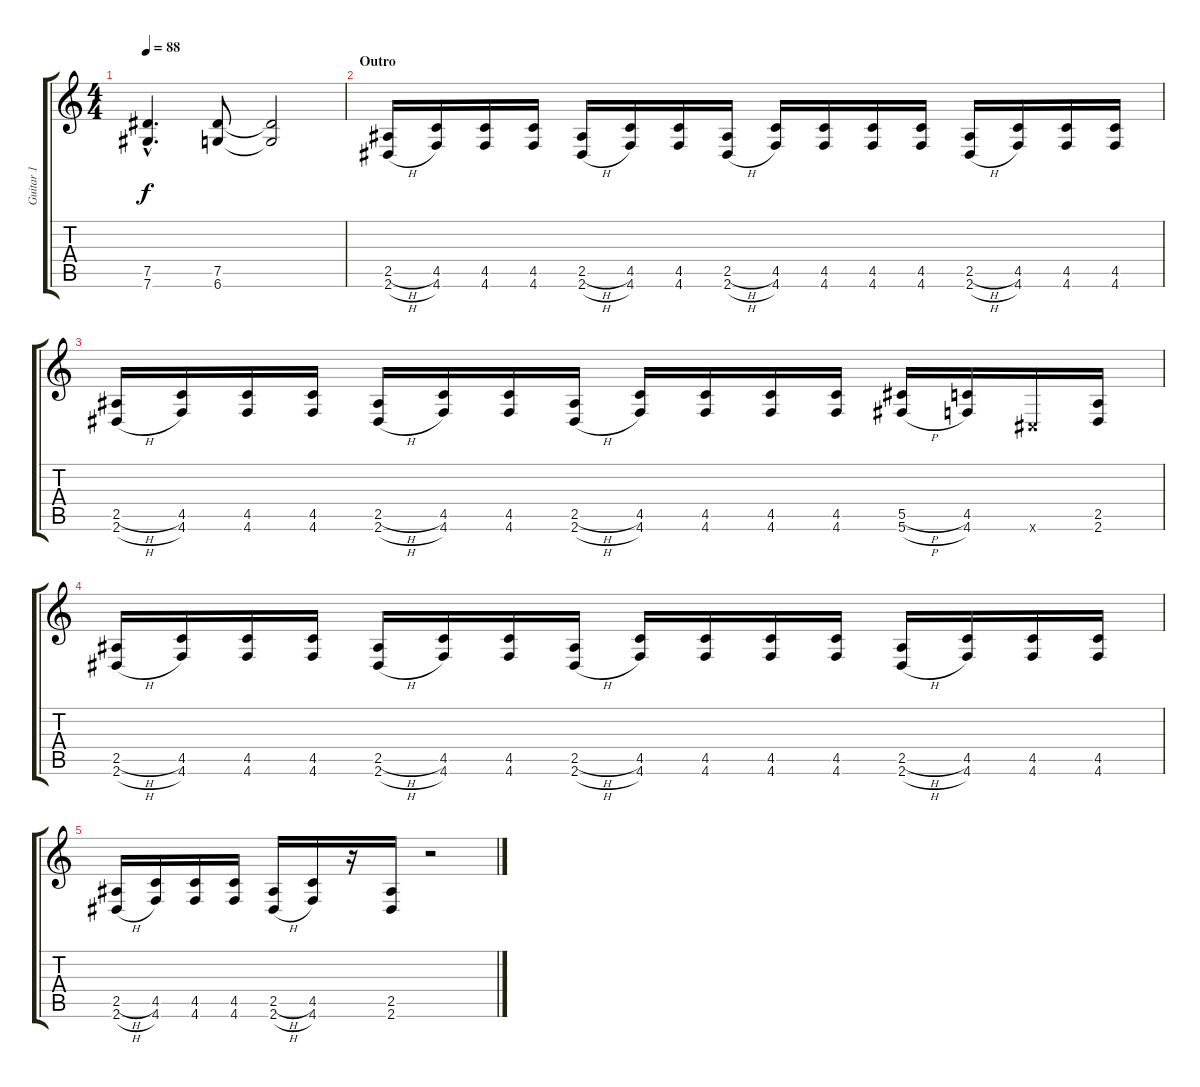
\track ("Guitar 1" "Guitar 1") {instrument distortionguitar}
\staff {score tabs}
\tuning (Eb4 Bb3 Gb3 Db3 Ab2 Db2) {hide}
\ts (4 4)
\tempo 88
\clef g2
\ks c
(7.5{hac} 7.6{hac}).4{d dy f} (7.5 6.6).8 (7.5{t} 6.6{t}).2 |
\section ("" "Outro")
(2.5{h} 2.6{h}).16 (4.5 4.6).16 (4.5 4.6).16 (4.5 4.6).16 (2.5{h} 2.6{h}).16 (4.5 4.6).16 (4.5 4.6).16 (2.5{h} 2.6{h}).16 (4.5 4.6).16 (4.5 4.6).16 (4.5 4.6).16 (4.5 4.6).16 (2.5{h} 2.6{h}).16 (4.5 4.6).16 (4.5 4.6).16 (4.5 4.6).16 |
(2.5{h} 2.6{h}).16 (4.5 4.6).16 (4.5 4.6).16 (4.5 4.6).16 (2.5{h} 2.6{h}).16 (4.5 4.6).16 (4.5 4.6).16 (2.5{h} 2.6{h}).16 (4.5 4.6).16 (4.5 4.6).16 (4.5 4.6).16 (4.5 4.6).16 (5.5{h} 5.6{h}).16 (4.5 4.6).16 0.6{x}.16 (2.5 2.6).16 |
(2.5{h} 2.6{h}).16 (4.5 4.6).16 (4.5 4.6).16 (4.5 4.6).16 (2.5{h} 2.6{h}).16 (4.5 4.6).16 (4.5 4.6).16 (2.5{h} 2.6{h}).16 (4.5 4.6).16 (4.5 4.6).16 (4.5 4.6).16 (4.5 4.6).16 (2.5{h} 2.6{h}).16 (4.5 4.6).16 (4.5 4.6).16 (4.5 4.6).16 |
(2.5{h} 2.6{h}).16 (4.5 4.6).16 (4.5 4.6).16 (4.5 4.6).16 (2.5{h} 2.6{h}).16 (4.5 4.6).16 r.16 (2.5 2.6).16 r.2
